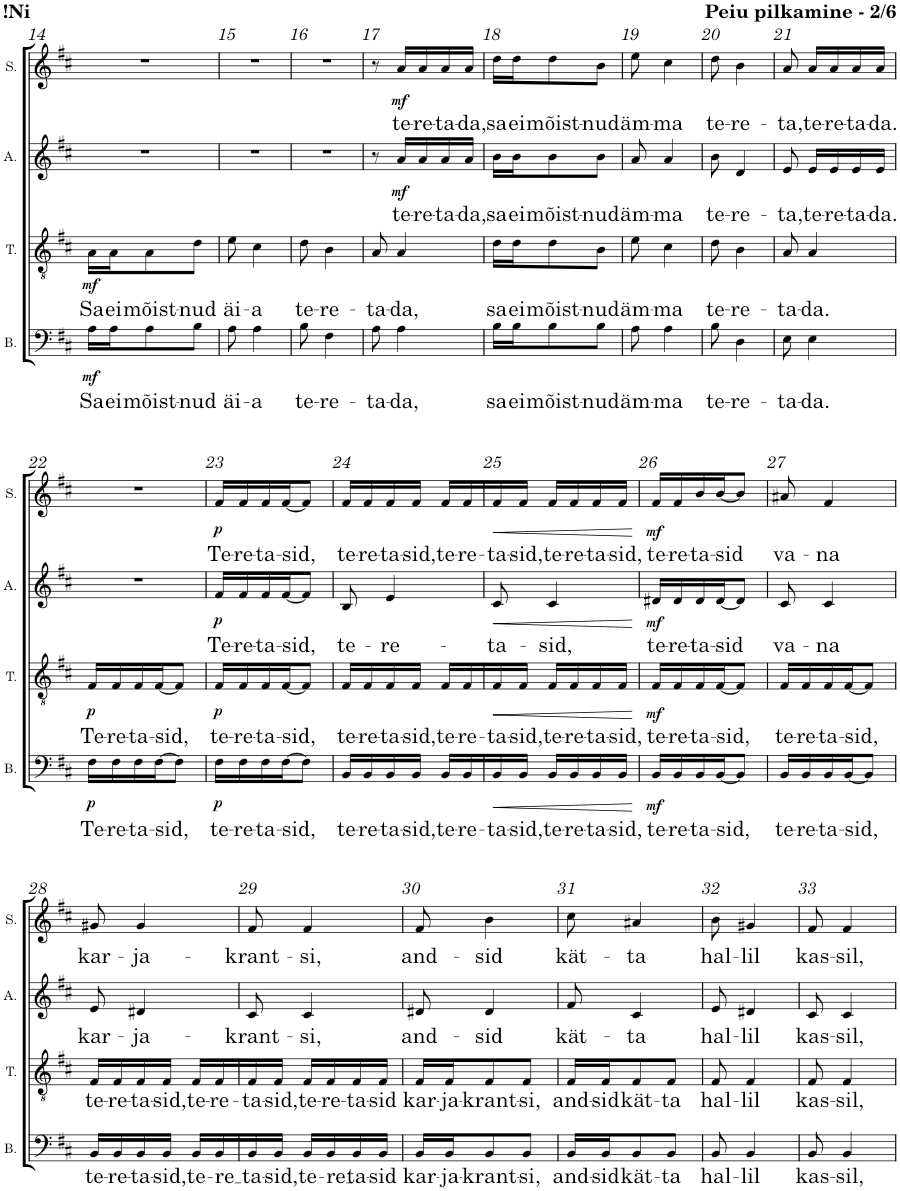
**kern	**text	**dynam	**kern	**text	**dynam	**kern	**text	**dynam	**kern	**text	**dynam
*part4	*part4	*part4	*part3	*part3	*part3	*part2	*part2	*part2	*part1	*part1	*part1
*staff4	*staff4	*staff4	*staff3	*staff3	*staff3	*staff2	*staff2	*staff2	*staff1	*staff1	*staff1
*I"Bass	*	*	*I"Tenor	*	*	*I"Alto	*	*	*I"Soprano	*	*
*I'B.	*	*	*I'T.	*	*	*I'A.	*	*	*I'S.	*	*
!!LO:PB:g=z
*clefF4	*	*	*clefGv2	*	*	*clefG2	*	*	*clefG2	*	*
*k[f#c#]	*	*	*k[f#c#]	*	*	*k[f#c#]	*	*	*k[f#c#]	*	*
*M3/8	*	*	*M3/8	*	*	*M3/8	*	*	*M3/8	*	*
=14	=14	=14	=14	=14	=14	=14	=14	=14	=14	=14	=14
!	!LO:LY:b	!LO:DY:b	!	!LO:LY:b	!LO:DY:b	!	!	!	!	!	!
16A\LL	Sa	mf	16A\LL	Sa	mf	4.r	.	.	4.r	.	.
!	!LO:LY:b	!	!	!LO:LY:b	!	!	!	!	!	!	!
16A\J	ei	.	16A\J	ei	.	.	.	.	.	.	.
!	!LO:LY:b	!	!	!LO:LY:b	!	!	!	!	!	!	!
8A\	mõist-	.	8A\	mõist-	.	.	.	.	.	.	.
!	!LO:LY:b	!	!	!LO:LY:b	!	!	!	!	!	!	!
8B\J	-nud	.	8d\J	-nud	.	.	.	.	.	.	.
=15	=15	=15	=15	=15	=15	=15	=15	=15	=15	=15	=15
!	!LO:LY:b	!	!	!LO:LY:b	!	!	!	!	!	!	!
8A\	äi-	.	8e\	äi-	.	4.r	.	.	4.r	.	.
!	!LO:LY:b	!	!	!LO:LY:b	!	!	!	!	!	!	!
4A\	-a	.	4c#\	-a	.	.	.	.	.	.	.
=16	=16	=16	=16	=16	=16	=16	=16	=16	=16	=16	=16
!	!LO:LY:b	!	!	!LO:LY:b	!	!	!	!	!	!	!
8B\	te-	.	8d\	te-	.	4.r	.	.	4.r	.	.
!	!LO:LY:b	!	!	!LO:LY:b	!	!	!	!	!	!	!
4F#\	-re-	.	4B\	-re-	.	.	.	.	.	.	.
=17	=17	=17	=17	=17	=17	=17	=17	=17	=17	=17	=17
!	!LO:LY:b	!	!	!LO:LY:b	!	!	!	!	!	!	!
8A\	-ta-	.	8A/	-ta-	.	8r	.	.	8r	.	.
!	!LO:LY:b	!	!	!LO:LY:b	!	!	!LO:LY:b	!LO:DY:b	!	!LO:LY:b	!LO:DY:b
4A\	-da,	.	4A/	-da,	.	16a/LL	te-	mf	16a/LL	te-	mf
!	!	!	!	!	!	!	!LO:LY:b	!	!	!LO:LY:b	!
.	.	.	.	.	.	16a/	-re-	.	16a/	-re-	.
!	!	!	!	!	!	!	!LO:LY:b	!	!	!LO:LY:b	!
.	.	.	.	.	.	16a/	-ta-	.	16a/	-ta-	.
!	!	!	!	!	!	!	!LO:LY:b	!	!	!LO:LY:b	!
.	.	.	.	.	.	16a/JJ	-da,	.	16a/JJ	-da,	.
=18	=18	=18	=18	=18	=18	=18	=18	=18	=18	=18	=18
!	!LO:LY:b	!	!	!LO:LY:b	!	!	!LO:LY:b	!	!	!LO:LY:b	!
16B\LL	sa	.	16d\LL	sa	.	16b\LL	sa	.	16dd\LL	sa	.
!	!LO:LY:b	!	!	!LO:LY:b	!	!	!LO:LY:b	!	!	!LO:LY:b	!
16B\J	ei	.	16d\J	ei	.	16b\J	ei	.	16dd\J	ei	.
!	!LO:LY:b	!	!	!LO:LY:b	!	!	!LO:LY:b	!	!	!LO:LY:b	!
8B\	mõist-	.	8d\	mõist-	.	8b\	mõist-	.	8dd\	mõist-	.
!	!LO:LY:b	!	!	!LO:LY:b	!	!	!LO:LY:b	!	!	!LO:LY:b	!
8B\J	-nud	.	8B\J	-nud	.	8b\J	-nud	.	8b\J	-nud	.
=19	=19	=19	=19	=19	=19	=19	=19	=19	=19	=19	=19
!	!LO:LY:b	!	!	!LO:LY:b	!	!	!LO:LY:b	!	!	!LO:LY:b	!
8A\	äm-	.	8e\	äm-	.	8a/	äm-	.	8ee\	äm-	.
!	!LO:LY:b	!	!	!LO:LY:b	!	!	!LO:LY:b	!	!	!LO:LY:b	!
4A\	-ma	.	4c#\	-ma	.	4a/	-ma	.	4cc#\	-ma	.
=20	=20	=20	=20	=20	=20	=20	=20	=20	=20	=20	=20
!	!LO:LY:b	!	!	!LO:LY:b	!	!	!LO:LY:b	!	!	!LO:LY:b	!
8B\	te-	.	8d\	te-	.	8b\	te-	.	8dd\	te-	.
!	!LO:LY:b	!	!	!LO:LY:b	!	!	!LO:LY:b	!	!	!LO:LY:b	!
4D\	-re-	.	4B\	-re-	.	4d/	-re-	.	4b\	-re-	.
=21	=21	=21	=21	=21	=21	=21	=21	=21	=21	=21	=21
!	!LO:LY:b	!	!	!LO:LY:b	!	!	!LO:LY:b	!	!	!LO:LY:b	!
8E\	-ta-	.	8A/	-ta-	.	8e/	-ta,	.	8a/	-ta,	.
!	!LO:LY:b	!	!	!LO:LY:b	!	!	!LO:LY:b	!	!	!LO:LY:b	!
4E\	-da.	.	4A/	-da.	.	16e/LL	te-	.	16a/LL	te-	.
!	!	!	!	!	!	!	!LO:LY:b	!	!	!LO:LY:b	!
.	.	.	.	.	.	16e/	-re-	.	16a/	-re-	.
!	!	!	!	!	!	!	!LO:LY:b	!	!	!LO:LY:b	!
.	.	.	.	.	.	16e/	-ta-	.	16a/	-ta-	.
!	!	!	!	!	!	!	!LO:LY:b	!	!	!LO:LY:b	!
.	.	.	.	.	.	16e/JJ	-da.	.	16a/JJ	-da.	.
!!LO:LB:g=z
=22	=22	=22	=22	=22	=22	=22	=22	=22	=22	=22	=22
!	!LO:LY:b	!LO:DY:b	!	!LO:LY:b	!LO:DY:b	!	!	!	!	!	!
16F#\LL	Te-	p	16F#/LL	Te-	p	4.r	.	.	4.r	.	.
!	!LO:LY:b	!	!	!LO:LY:b	!	!	!	!	!	!	!
16F#\	-re-	.	16F#/	-re-	.	.	.	.	.	.	.
!	!LO:LY:b	!	!	!LO:LY:b	!	!	!	!	!	!	!
16F#\	-ta-	.	16F#/	-ta-	.	.	.	.	.	.	.
!	!LO:LY:b	!	!	!LO:LY:b	!	!	!	!	!	!	!
[16F#\J	-sid,	.	[16F#/J	-sid,	.	.	.	.	.	.	.
8F#\J]	.	.	8F#/J]	.	.	.	.	.	.	.	.
=23	=23	=23	=23	=23	=23	=23	=23	=23	=23	=23	=23
!	!LO:LY:b	!LO:DY:b	!	!LO:LY:b	!LO:DY:b	!	!LO:LY:b	!LO:DY:b	!	!LO:LY:b	!LO:DY:b
16F#\LL	te-	p	16F#/LL	te-	p	16f#/LL	Te-	p	16f#/LL	Te-	p
!	!LO:LY:b	!	!	!LO:LY:b	!	!	!LO:LY:b	!	!	!LO:LY:b	!
16F#\	-re-	.	16F#/	-re-	.	16f#/	-re-	.	16f#/	-re-	.
!	!LO:LY:b	!	!	!LO:LY:b	!	!	!LO:LY:b	!	!	!LO:LY:b	!
16F#\	-ta-	.	16F#/	-ta-	.	16f#/	-ta-	.	16f#/	-ta-	.
!	!LO:LY:b	!	!	!LO:LY:b	!	!	!LO:LY:b	!	!	!LO:LY:b	!
[16F#\J	-sid,	.	[16F#/J	-sid,	.	[16f#/J	-sid,	.	[16f#/J	-sid,	.
8F#\J]	.	.	8F#/J]	.	.	8f#/J]	.	.	8f#/J]	.	.
=24	=24	=24	=24	=24	=24	=24	=24	=24	=24	=24	=24
!	!LO:LY:b	!	!	!LO:LY:b	!	!	!LO:LY:b	!	!	!LO:LY:b	!
16BB/LL	te-	.	16F#/LL	te-	.	8B/	te-	.	16f#/LL	te-	.
!	!LO:LY:b	!	!	!LO:LY:b	!	!	!	!	!	!LO:LY:b	!
16BB/	-re-	.	16F#/	-re-	.	.	.	.	16f#/	-re-	.
!	!LO:LY:b	!	!	!LO:LY:b	!	!	!LO:LY:b	!	!	!LO:LY:b	!
16BB/	-ta-	.	16F#/	-ta-	.	4e/	-re-	.	16f#/	-ta-	.
!	!LO:LY:b	!	!	!LO:LY:b	!	!	!	!	!	!LO:LY:b	!
16BB/JJ	-sid,	.	16F#/JJ	-sid,	.	.	.	.	16f#/JJ	-sid,	.
!	!LO:LY:b	!	!	!LO:LY:b	!	!	!	!	!	!LO:LY:b	!
16BB/LL	te-	.	16F#/LL	te-	.	.	.	.	16f#/LL	te-	.
!	!LO:LY:b	!	!	!LO:LY:b	!	!	!	!	!	!LO:LY:b	!
16BB/	-re-	.	16F#/	-re-	.	.	.	.	16f#/	-re-	.
=25	=25	=25	=25	=25	=25	=25	=25	=25	=25	=25	=25
!	!LO:LY:b	!LO:HP:b	!	!LO:LY:b	!LO:HP:b	!	!LO:LY:b	!LO:HP:b	!	!LO:LY:b	!LO:HP:b
16BB/	-ta-	<	16F#/	-ta-	<	8c#/	-ta-	<	16f#/	-ta-	<
!	!LO:LY:b	!	!	!LO:LY:b	!	!	!	!	!	!LO:LY:b	!
16BB/JJ	-sid,	.	16F#/JJ	-sid,	.	.	.	.	16f#/JJ	-sid,	.
!	!LO:LY:b	!	!	!LO:LY:b	!	!	!LO:LY:b	!	!	!LO:LY:b	!
16BB/LL	te-	.	16F#/LL	te-	.	4c#/	-sid,	.	16f#/LL	te-	.
!	!LO:LY:b	!	!	!LO:LY:b	!	!	!	!	!	!LO:LY:b	!
16BB/	-re-	.	16F#/	-re-	.	.	.	.	16f#/	-re-	.
!	!LO:LY:b	!	!	!LO:LY:b	!	!	!	!	!	!LO:LY:b	!
16BB/	-ta-	.	16F#/	-ta-	.	.	.	.	16f#/	-ta-	.
!	!LO:LY:b	!	!	!LO:LY:b	!	!	!	!	!	!LO:LY:b	!
16BB/JJ	-sid,	.	16F#/JJ	-sid,	.	.	.	.	16f#/JJ	-sid,	.
.	.	[	.	.	[	.	.	[	.	.	[
=26	=26	=26	=26	=26	=26	=26	=26	=26	=26	=26	=26
!	!LO:LY:b	!LO:DY:b	!	!LO:LY:b	!LO:DY:b	!	!LO:LY:b	!LO:DY:b	!	!LO:LY:b	!LO:DY:b
16BB/LL	te-	mf	16F#/LL	te-	mf	16d#X/LL	te-	mf	16f#/LL	te-	mf
!	!LO:LY:b	!	!	!LO:LY:b	!	!	!LO:LY:b	!	!	!LO:LY:b	!
16BB/	-re-	.	16F#/	-re-	.	16d#/	-re-	.	16f#/	-re-	.
!	!LO:LY:b	!	!	!LO:LY:b	!	!	!LO:LY:b	!	!	!LO:LY:b	!
16BB/	-ta-	.	16F#/	-ta-	.	16d#/	-ta-	.	16b/	-ta-	.
!	!LO:LY:b	!	!	!LO:LY:b	!	!	!LO:LY:b	!	!	!LO:LY:b	!
[16BB/J	-sid,	.	[16F#/J	-sid,	.	[16d#/J	-sid	.	[16b/J	-sid	.
8BB/J]	.	.	8F#/J]	.	.	8d#/J]	.	.	8b/J]	.	.
=27	=27	=27	=27	=27	=27	=27	=27	=27	=27	=27	=27
!	!LO:LY:b	!	!	!LO:LY:b	!	!	!LO:LY:b	!	!	!LO:LY:b	!
16BB/LL	te-	.	16F#/LL	te-	.	8c#/	va-	.	8a#X/	va-	.
!	!LO:LY:b	!	!	!LO:LY:b	!	!	!	!	!	!	!
16BB/	-re-	.	16F#/	-re-	.	.	.	.	.	.	.
!	!LO:LY:b	!	!	!LO:LY:b	!	!	!LO:LY:b	!	!	!LO:LY:b	!
16BB/	-ta-	.	16F#/	-ta-	.	4c#/	-na	.	4f#/	-na	.
!	!LO:LY:b	!	!	!LO:LY:b	!	!	!	!	!	!	!
[16BB/J	-sid,	.	[16F#/J	-sid,	.	.	.	.	.	.	.
8BB/J]	.	.	8F#/J]	.	.	.	.	.	.	.	.
!!LO:LB:g=z
=28	=28	=28	=28	=28	=28	=28	=28	=28	=28	=28	=28
!	!LO:LY:b	!	!	!LO:LY:b	!	!	!LO:LY:b	!	!	!LO:LY:b	!
16BB/LL	te-	.	16F#/LL	te-	.	8e/	kar-	.	8g#X/	kar-	.
!	!LO:LY:b	!	!	!LO:LY:b	!	!	!	!	!	!	!
16BB/	-re-	.	16F#/	-re-	.	.	.	.	.	.	.
!	!LO:LY:b	!	!	!LO:LY:b	!	!	!LO:LY:b	!	!	!LO:LY:b	!
16BB/	-ta-	.	16F#/	-ta-	.	4d#X/	-ja-	.	4g#/	-ja-	.
!	!LO:LY:b	!	!	!LO:LY:b	!	!	!	!	!	!	!
16BB/JJ	-sid,	.	16F#/JJ	-sid,	.	.	.	.	.	.	.
!	!LO:LY:b	!	!	!LO:LY:b	!	!	!	!	!	!	!
16BB/LL	te-	.	16F#/LL	te-	.	.	.	.	.	.	.
!	!LO:LY:b	!	!	!LO:LY:b	!	!	!	!	!	!	!
16BB/	-re	.	16F#/	-re-	.	.	.	.	.	.	.
=29	=29	=29	=29	=29	=29	=29	=29	=29	=29	=29	=29
!	!LO:LY:b	!	!	!LO:LY:b	!	!	!LO:LY:b	!	!	!LO:LY:b	!
16BB/	ta-	.	16F#/	-ta-	.	8c#/	-krant-	.	8f#/	-krant-	.
!	!LO:LY:b	!	!	!LO:LY:b	!	!	!	!	!	!	!
16BB/JJ	-sid,	.	16F#/JJ	-sid,	.	.	.	.	.	.	.
!	!LO:LY:b	!	!	!LO:LY:b	!	!	!LO:LY:b	!	!	!LO:LY:b	!
16BB/LL	te-	.	16F#/LL	te-	.	4c#/	-si,	.	4f#/	-si,	.
!	!LO:LY:b	!	!	!LO:LY:b	!	!	!	!	!	!	!
16BB/	-re	.	16F#/	-re-	.	.	.	.	.	.	.
!	!LO:LY:b	!	!	!LO:LY:b	!	!	!	!	!	!	!
16BB/	ta-	.	16F#/	-ta-	.	.	.	.	.	.	.
!	!LO:LY:b	!	!	!LO:LY:b	!	!	!	!	!	!	!
16BB/JJ	-sid	.	16F#/JJ	-sid	.	.	.	.	.	.	.
=30	=30	=30	=30	=30	=30	=30	=30	=30	=30	=30	=30
!	!LO:LY:b	!	!	!LO:LY:b	!	!	!LO:LY:b	!	!	!LO:LY:b	!
16BB/LL	kar-	.	16F#/LL	kar-	.	8d#X/	and-	.	8f#/	and-	.
!	!LO:LY:b	!	!	!LO:LY:b	!	!	!	!	!	!	!
16BB/J	-ja-	.	16F#/J	-ja-	.	.	.	.	.	.	.
!	!LO:LY:b	!	!	!LO:LY:b	!	!	!LO:LY:b	!	!	!LO:LY:b	!
8BB/	-krant-	.	8F#/	-krant-	.	4d#/	-sid	.	4b\	-sid	.
!	!LO:LY:b	!	!	!LO:LY:b	!	!	!	!	!	!	!
8BB/J	-si,	.	8F#/J	-si,	.	.	.	.	.	.	.
=31	=31	=31	=31	=31	=31	=31	=31	=31	=31	=31	=31
!	!LO:LY:b	!	!	!LO:LY:b	!	!	!LO:LY:b	!	!	!LO:LY:b	!
16BB/LL	and-	.	16F#/LL	and-	.	8f#/	kät-	.	8cc#\	kät-	.
!	!LO:LY:b	!	!	!LO:LY:b	!	!	!	!	!	!	!
16BB/J	-sid	.	16F#/J	-sid	.	.	.	.	.	.	.
!	!LO:LY:b	!	!	!LO:LY:b	!	!	!LO:LY:b	!	!	!LO:LY:b	!
8BB/	kät-	.	8F#/	kät-	.	4c#/	-ta	.	4a#X/	-ta	.
!	!LO:LY:b	!	!	!LO:LY:b	!	!	!	!	!	!	!
8BB/J	-ta	.	8F#/J	-ta	.	.	.	.	.	.	.
=32	=32	=32	=32	=32	=32	=32	=32	=32	=32	=32	=32
!	!LO:LY:b	!	!	!LO:LY:b	!	!	!LO:LY:b	!	!	!LO:LY:b	!
8BB/	hal-	.	8F#/	hal-	.	8e/	hal-	.	8b\	hal-	.
!	!LO:LY:b	!	!	!LO:LY:b	!	!	!LO:LY:b	!	!	!LO:LY:b	!
4BB/	-lil	.	4F#/	-lil	.	4d#X/	-lil	.	4g#X/	-lil	.
=33	=33	=33	=33	=33	=33	=33	=33	=33	=33	=33	=33
!	!LO:LY:b	!	!	!LO:LY:b	!	!	!LO:LY:b	!	!	!LO:LY:b	!
8BB/	kas-	.	8F#/	kas-	.	8c#/	kas-	.	8f#/	kas-	.
!	!LO:LY:b	!	!	!LO:LY:b	!	!	!LO:LY:b	!	!	!LO:LY:b	!
4BB/	-sil,	.	4F#/	-sil,	.	4c#/	-sil,	.	4f#/	-sil,	.
=	=	=	=	=	=	=	=	=	=	=	=
*-	*-	*-	*-	*-	*-	*-	*-	*-	*-	*-	*-
